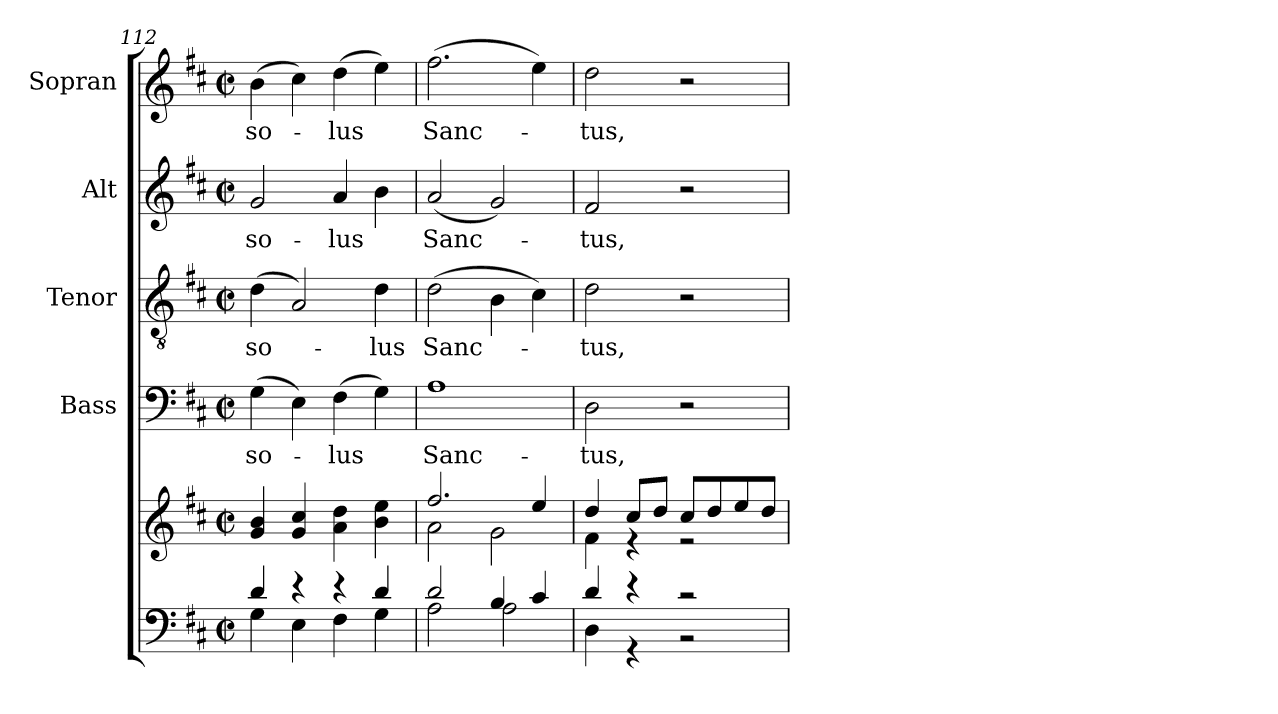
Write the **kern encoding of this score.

**kern	**kern	**kern	**text	**kern	**text	**kern	**text	**kern	**text
*part5	*part5	*part4	*part4	*part3	*part3	*part2	*part2	*part1	*part1
*staff6	*staff5	*staff4	*staff4	*staff3	*staff3	*staff2	*staff2	*staff1	*staff1
*	*	*I"Bass	*	*I"Tenor	*	*I"Alt	*	*I"Sopran	*
*	*	*I'B.	*	*I'T.	*	*I'A.	*	*I'S.	*
*clefF4	*clefG2	*clefF4	*	*clefGv2	*	*clefG2	*	*clefG2	*
*k[f#c#]	*k[f#c#]	*k[f#c#]	*	*k[f#c#]	*	*k[f#c#]	*	*k[f#c#]	*
*D:	*D:	*D:	*	*D:	*	*D:	*	*D:	*
*M2/2	*M2/2	*M2/2	*	*M2/2	*	*M2/2	*	*M2/2	*
*met(c|)	*met(c|)	*met(c|)	*	*met(c|)	*	*met(c|)	*	*met(c|)	*
=112	=112	=112	=112	=112	=112	=112	=112	=112	=112
*^	*	*	*	*	*	*	*	*	*
!	!	!	!	!LO:LY:b	!	!LO:LY:b	!	!LO:LY:b	!	!LO:LY:b
4d/	4G\	4g/ 4b/	(>4G\	so-	(>4d\	so-	2g/	so-	(>4b\	so-
4rd	4E\	4g/ 4cc#/	4E\)	.	2A/)	.	.	.	4cc#\)	.
!	!	!	!	!LO:LY:b	!	!	!	!LO:LY:b	!	!LO:LY:b
4rd	4F#\	4a\ 4dd\	(>4F#\	-lus	.	.	4a/	-lus	(>4dd\	-lus
!	!	!	!	!	!	!LO:LY:b	!	!	!	!
4d/	4G\	4b\ 4ee\	4G\)	.	4d\	-lus	4b\	.	4ee\)	.
=113	=113	=113	=113	=113	=113	=113	=113	=113	=113	=113
*	*	*^	*	*	*	*	*	*	*	*
!	!	!	!	!	!LO:LY:b	!	!LO:LY:b	!	!LO:LY:b	!	!LO:LY:b
2d/	2A\	2.ff#/	2a\	1A	Sanc-	(>2d\	Sanc-	(<2a/	Sanc-	(>2.ff#\	Sanc-
4B/	2A\	.	2g\	.	.	4B\	.	2g/)	.	.	.
4c#/	.	4ee/	.	.	.	4c#\)	.	.	.	4ee\)	.
!!LO:PB:g=z
=114	=114	=114	=114	=114	=114	=114	=114	=114	=114	=114	=114
!	!	!	!	!	!LO:LY:b	!	!LO:LY:b	!	!LO:LY:b	!	!LO:LY:b
4d/	4D\	4dd/	4f#\	2D\	-tus,	2d\	-tus,	2f#/	-tus,	2dd\	-tus,
4r	4r	8cc#/L	4re	.	.	.	.	.	.	.	.
.	.	8dd/J	.	.	.	.	.	.	.	.	.
2r	2r	8cc#/L	2re	2r	.	2r	.	2r	.	2r	.
.	.	8dd/	.	.	.	.	.	.	.	.	.
.	.	8ee/	.	.	.	.	.	.	.	.	.
.	.	8dd/J	.	.	.	.	.	.	.	.	.
*v	*v	*	*	*	*	*	*	*	*	*	*
*	*v	*v	*	*	*	*	*	*	*	*
=	=	=	=	=	=	=	=	=	=
*-	*-	*-	*-	*-	*-	*-	*-	*-	*-
